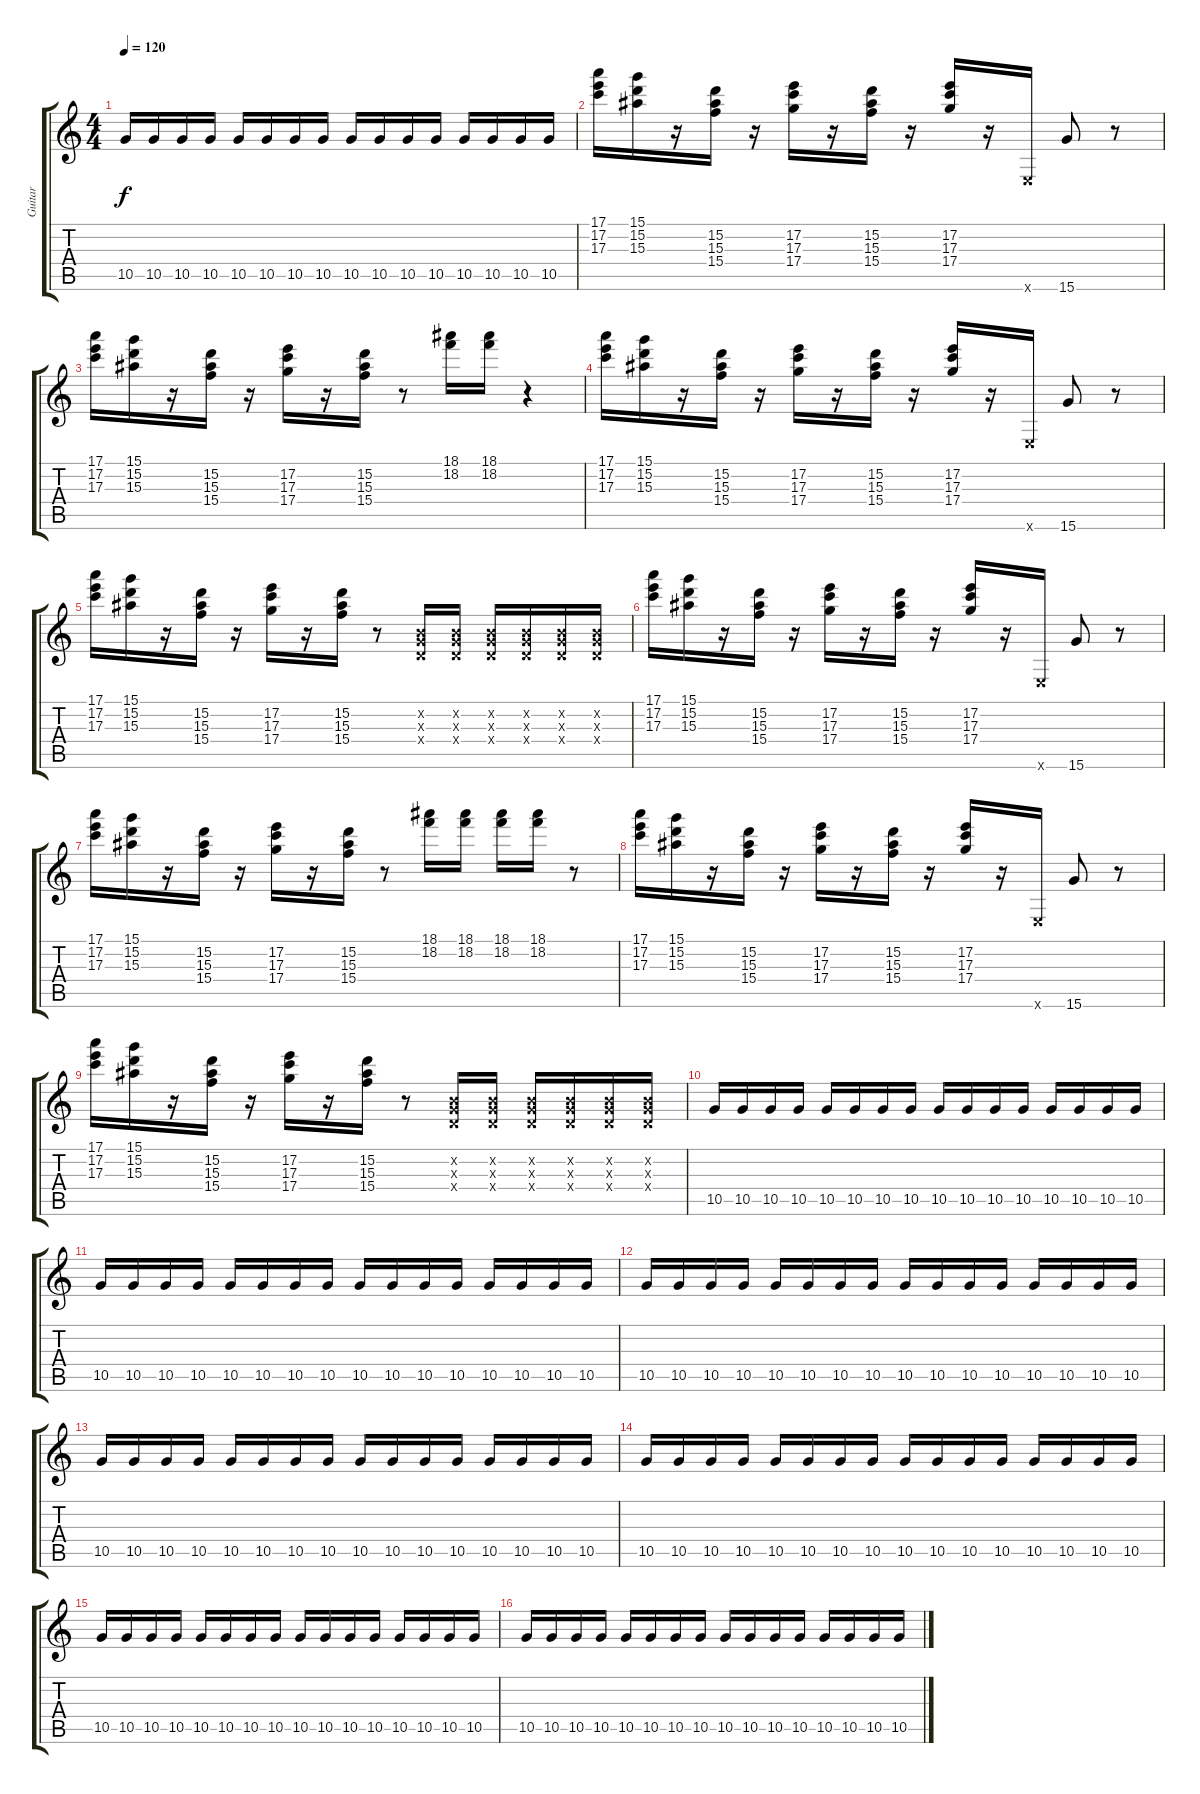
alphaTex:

\track ("Guitar" "Guitar") {instrument electricguitarclean}
\staff {score tabs}
\tuning (E4 B3 G3 D3 A2 E2) {hide}
\ts (4 4)
\tempo 120
\clef g2
\ks c
10.5.16{dy f} 10.5.16 10.5.16 10.5.16 10.5.16 10.5.16 10.5.16 10.5.16 10.5.16{volume 13} 10.5.16 10.5.16 10.5.16 10.5.16 10.5.16 10.5.16 10.5.16 |
(17.1 17.2 17.3).16 (15.1 15.2 15.3).16 r.16 (15.2 15.3 15.4).16 r.16 (17.2 17.3 17.4).16 r.16 (15.2 15.3 15.4).16 r.16 (17.2 17.3 17.4).16 r.16 0.6{x}.16 15.6.8 r.8 |
(17.1 17.2 17.3).16 (15.1 15.2 15.3).16 r.16 (15.2 15.3 15.4).16 r.16 (17.2 17.3 17.4).16 r.16 (15.2 15.3 15.4).16 r.8 (18.1 18.2).16 (18.1 18.2).16 r.4 |
(17.1 17.2 17.3).16 (15.1 15.2 15.3).16 r.16 (15.2 15.3 15.4).16 r.16 (17.2 17.3 17.4).16 r.16 (15.2 15.3 15.4).16 r.16 (17.2 17.3 17.4).16 r.16 0.6{x}.16 15.6.8 r.8 |
(17.1 17.2 17.3).16 (15.1 15.2 15.3).16 r.16 (15.2 15.3 15.4).16 r.16 (17.2 17.3 17.4).16 r.16 (15.2 15.3 15.4).16 r.8 (0.2{x} 0.3{x} 0.4{x}).16 (0.2{x} 0.3{x} 0.4{x}).16 (0.2{x} 0.3{x} 0.4{x}).16 (0.2{x} 0.3{x} 0.4{x}).16 (0.2{x} 0.3{x} 0.4{x}).16 (0.2{x} 0.3{x} 0.4{x}).16 |
(17.1 17.2 17.3).16 (15.1 15.2 15.3).16 r.16 (15.2 15.3 15.4).16 r.16 (17.2 17.3 17.4).16 r.16 (15.2 15.3 15.4).16 r.16 (17.2 17.3 17.4).16 r.16 0.6{x}.16 15.6.8 r.8 |
(17.1 17.2 17.3).16 (15.1 15.2 15.3).16 r.16 (15.2 15.3 15.4).16 r.16 (17.2 17.3 17.4).16 r.16 (15.2 15.3 15.4).16 r.8 (18.1 18.2).16 (18.1 18.2).16 (18.1 18.2).16 (18.1 18.2).16 r.8 |
(17.1 17.2 17.3).16 (15.1 15.2 15.3).16 r.16 (15.2 15.3 15.4).16 r.16 (17.2 17.3 17.4).16 r.16 (15.2 15.3 15.4).16 r.16 (17.2 17.3 17.4).16 r.16 0.6{x}.16 15.6.8 r.8 |
(17.1 17.2 17.3).16 (15.1 15.2 15.3).16 r.16 (15.2 15.3 15.4).16 r.16 (17.2 17.3 17.4).16 r.16 (15.2 15.3 15.4).16 r.8 (0.2{x} 0.3{x} 0.4{x}).16 (0.2{x} 0.3{x} 0.4{x}).16 (0.2{x} 0.3{x} 0.4{x}).16 (0.2{x} 0.3{x} 0.4{x}).16 (0.2{x} 0.3{x} 0.4{x}).16 (0.2{x} 0.3{x} 0.4{x}).16 |
10.5.16{volume 9} 10.5.16 10.5.16 10.5.16 10.5.16 10.5.16 10.5.16 10.5.16 10.5.16 10.5.16 10.5.16 10.5.16 10.5.16 10.5.16 10.5.16 10.5.16 |
10.5.16 10.5.16 10.5.16 10.5.16 10.5.16 10.5.16 10.5.16 10.5.16 10.5.16 10.5.16 10.5.16 10.5.16 10.5.16 10.5.16 10.5.16 10.5.16 |
10.5.16 10.5.16 10.5.16 10.5.16 10.5.16 10.5.16 10.5.16 10.5.16 10.5.16 10.5.16 10.5.16 10.5.16 10.5.16 10.5.16 10.5.16 10.5.16 |
10.5.16 10.5.16 10.5.16 10.5.16 10.5.16 10.5.16 10.5.16 10.5.16 10.5.16 10.5.16 10.5.16 10.5.16 10.5.16 10.5.16 10.5.16 10.5.16 |
10.5.16 10.5.16 10.5.16 10.5.16 10.5.16 10.5.16 10.5.16 10.5.16 10.5.16 10.5.16 10.5.16 10.5.16 10.5.16 10.5.16 10.5.16 10.5.16 |
10.5.16 10.5.16 10.5.16 10.5.16 10.5.16 10.5.16 10.5.16 10.5.16 10.5.16 10.5.16 10.5.16 10.5.16 10.5.16 10.5.16 10.5.16 10.5.16 |
10.5.16 10.5.16 10.5.16 10.5.16 10.5.16 10.5.16 10.5.16 10.5.16 10.5.16 10.5.16 10.5.16 10.5.16 10.5.16 10.5.16 10.5.16 10.5.16
